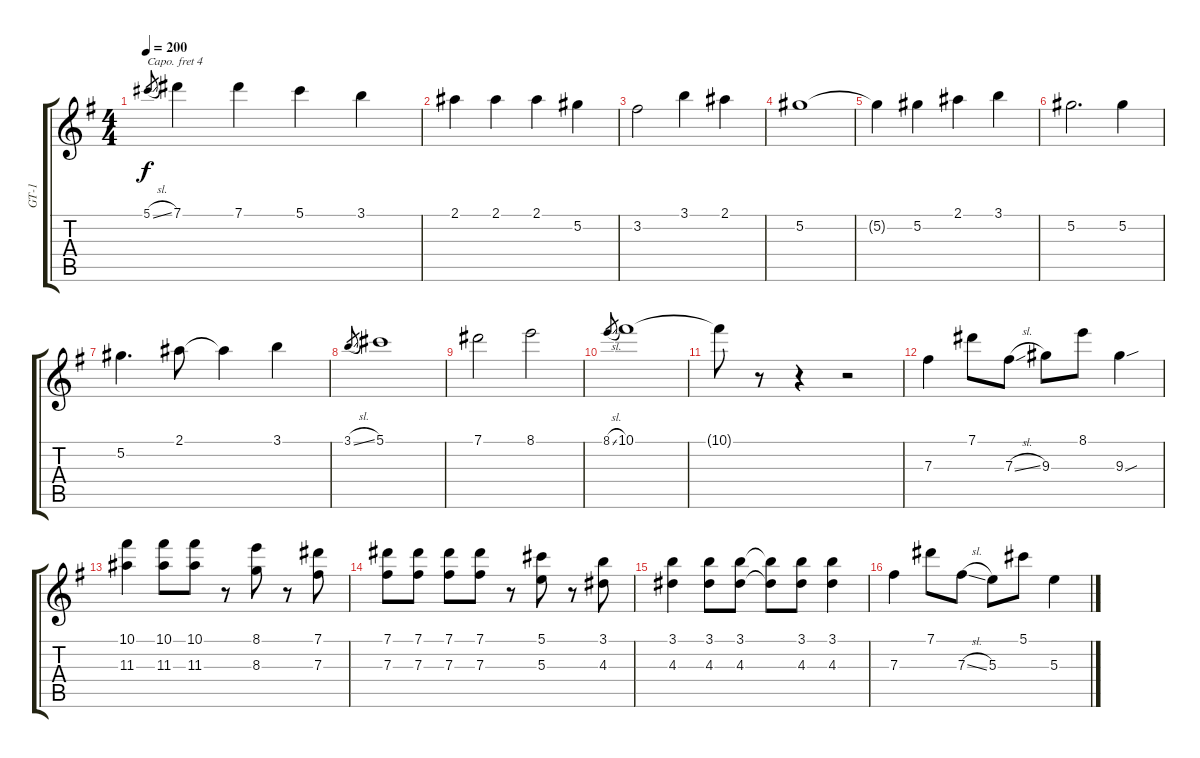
\track ("GT-1" "GT-1") {instrument acousticguitarsteel}
\staff {score tabs}
\capo 4
\tuning (E4 B3 G3 D3 A2 E2) {hide}
\ts (4 4)
\tempo 200
\clef g2
\ks g
5.1{sl}.8{gr dy f} 7.1.4 7.1.4 5.1.4 3.1.4 |
2.1.4 2.1.4 2.1.4 5.2.4 |
3.2.2 3.1.4 2.1.4 |
5.2.1 |
5.2{t}.4 5.2.4 2.1.4 3.1.4 |
5.2.2{d} 5.2.4 |
5.2.4{d} 2.1.8 2.1{t}.4 3.1.4 |
3.1{sl}.8{gr} 5.1.1 |
7.1.2 8.1.2 |
8.1{sl}.8{gr} 10.1.1 |
10.1{t}.8 r.8 r.4 r.2 |
7.3.4 7.1.8 7.3{sl}.8 9.3.8 8.1.8 9.3{sou}.4 |
(10.1 11.3).4 (10.1 11.3).8 (10.1 11.3).8 r.8 (8.1 8.3).8 r.8 (7.1 7.3).8 |
(7.1 7.3).8 (7.1 7.3).8 (7.1 7.3).8 (7.1 7.3).8 r.8 (5.1 5.3).8 r.8 (3.1 4.3).8 |
(3.1 4.3).4 (3.1 4.3).8 (3.1 4.3).8 (3.1{t} 4.3{t}).8 (3.1 4.3).8 (3.1 4.3).4 |
7.3.4 7.1.8 7.3{sl}.8 5.3.8 5.1.8 5.3.4
